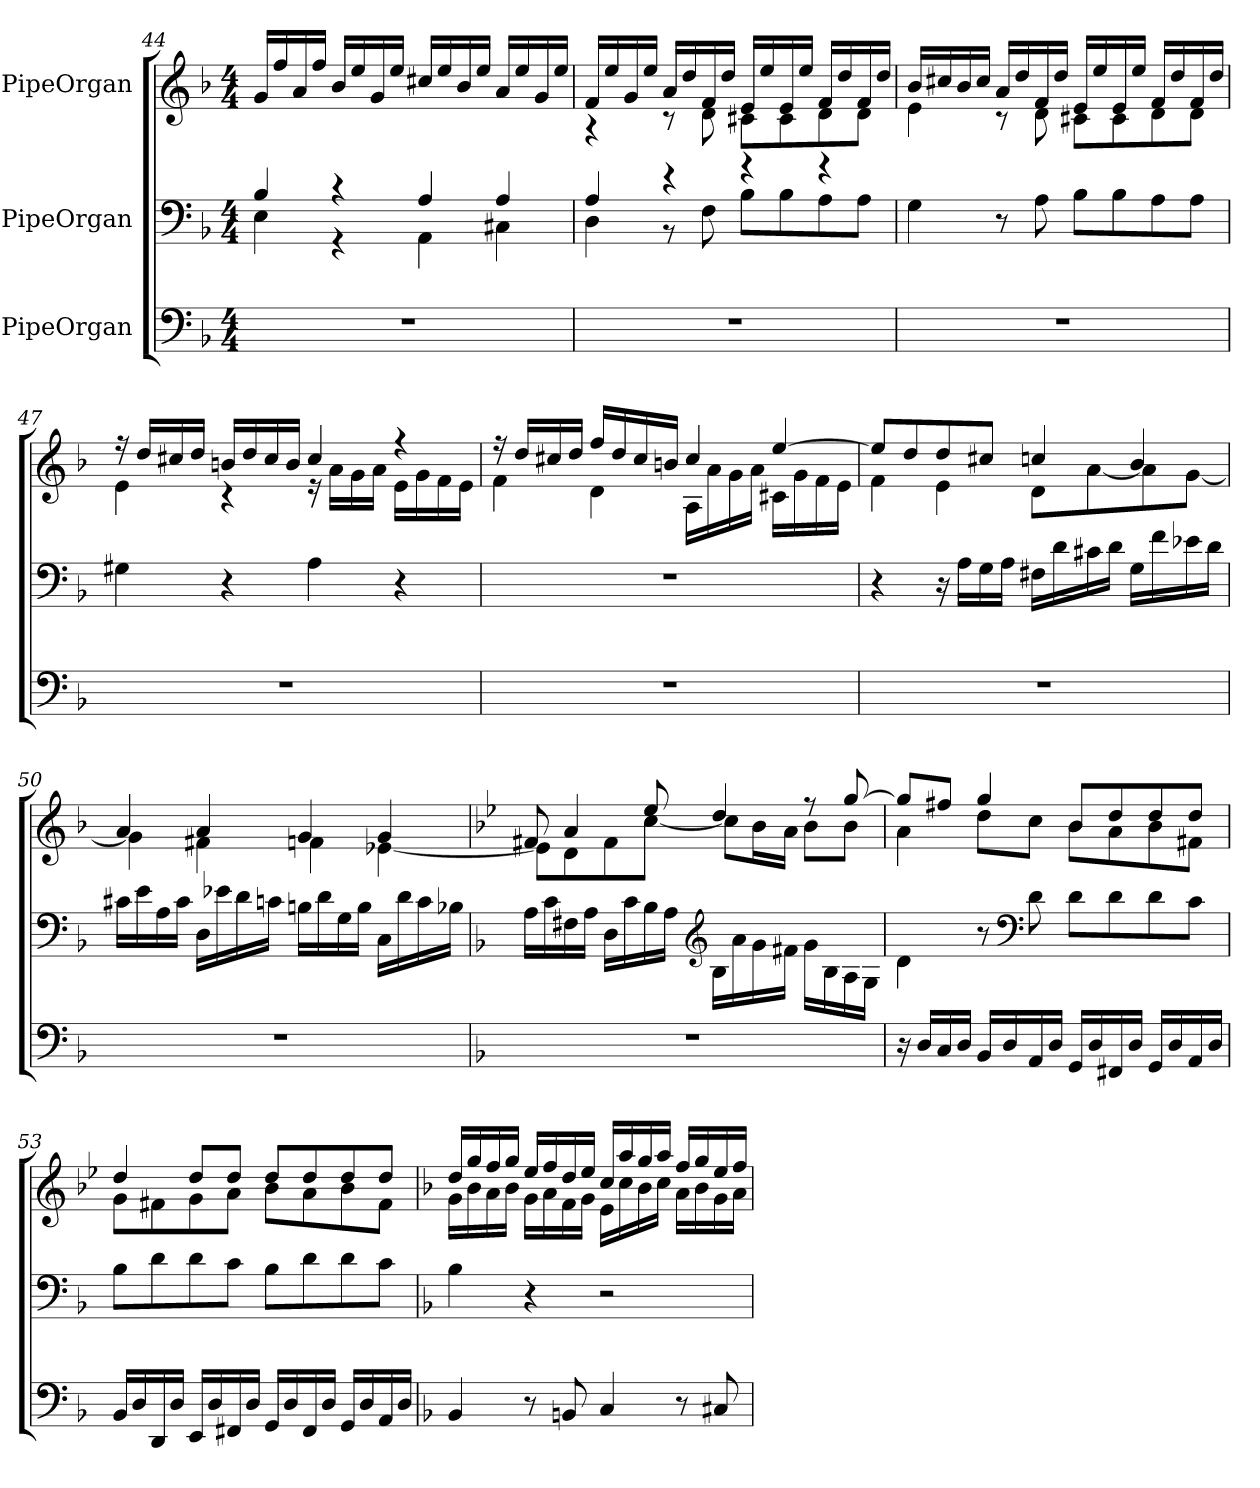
**kern	**kern	**kern
*part3	*part2	*part1
*staff3	*staff2	*staff1
*I"PipeOrgan	*I"PipeOrgan	*I"PipeOrgan
*clefF4	*clefF4	*clefG2
*k[b-]	*k[b-]	*k[b-]
*M4/4	*M4/4	*M4/4
=44	=44	=44
*	*^	*
1r	4B-/	4E\	16g/LL
.	.	.	16ff/
.	.	.	16a/
.	.	.	16ff/JJ
.	4r	4r	16b-/LL
.	.	.	16ee/
.	.	.	16g/
.	.	.	16ee/JJ
.	4A/	4AA\	16cc#X/LL
.	.	.	16ee/
.	.	.	16b-/
.	.	.	16ee/JJ
.	4A/	4C#X\	16a/LL
.	.	.	16ee/
.	.	.	16g/
.	.	.	16ee/JJ
=45	=45	=45	=45
*	*	*	*^
1r	4A/	4D\	16f/LL	4r
.	.	.	16ee/	.
.	.	.	16g/	.
.	.	.	16ee/JJ	.
.	4r	8r	16a/LL	8r
.	.	.	16dd/	.
.	.	8F\	16f/	8d\
.	.	.	16dd/JJ	.
.	4r	8B-\L	16e/LL	8c#X\L
.	.	.	16ee/	.
.	.	8B-\	16e/	8c#\
.	.	.	16ee/JJ	.
.	4r	8A\	16f/LL	8d\
.	.	.	16dd/	.
.	.	8A\J	16f/	8d\J
.	.	.	16dd/JJ	.
*	*v	*v	*	*
=46	=46	=46	=46
1r	4G\	16b-/LL	4e\
.	.	16cc#X/	.
.	.	16b-/	.
.	.	16cc#/JJ	.
.	8r	16a/LL	8r
.	.	16dd/	.
.	8A\	16f/	8d\
.	.	16dd/JJ	.
.	8B-\L	16e/LL	8c#X\L
.	.	16ee/	.
.	8B-\	16e/	8c#\
.	.	16ee/JJ	.
.	8A\	16f/LL	8d\
.	.	16dd/	.
.	8A\J	16f/	8d\J
.	.	16dd/JJ	.
=47	=47	=47	=47
1r	4G#X\	16r	4e\
.	.	16dd/LL	.
.	.	16cc#X/	.
.	.	16dd/JJ	.
.	4r	16bn/LL	4r
.	.	16dd/	.
.	.	16cc#/	.
.	.	16b/JJ	.
.	4A\	4cc#/	16r
.	.	.	16a\LL
.	.	.	16g\
.	.	.	16a\JJ
.	4r	4r	16e\LL
.	.	.	16g\
.	.	.	16f\
.	.	.	16e\JJ
=48	=48	=48	=48
1r	1r	16r	4f\
.	.	16dd/LL	.
.	.	16cc#X/	.
.	.	16dd/JJ	.
.	.	16ff/LL	4d\
.	.	16dd/	.
.	.	16cc#/	.
.	.	16bn/JJ	.
.	.	4cc#/	16A\LL
.	.	.	16a\
.	.	.	16g\
.	.	.	16a\JJ
.	.	[4ee/	16c#X\LL
.	.	.	16g\
.	.	.	16f\
.	.	.	16e\JJ
=49	=49	=49	=49
1r	4r	8ee/L]	4f\
.	.	8dd/	.
.	16r	8dd/	4e\
.	16A\LL	.	.
.	16G\	8cc#X/J	.
.	16A\JJ	.	.
.	16F#X\LL	4ccn/	8d\L
.	16d\	.	.
.	16c#X\	.	[8a\
.	16d\JJ	.	.
.	16G\LL	4b-/	8a\]
.	16f\	.	.
.	16e-X\	.	[8g\J
.	16d\JJ	.	.
=50	=50	=50	=50
1r	16c#X\LL	4a/	4g\]
.	16e\	.	.
.	16A\	.	.
.	16c#\JJ	.	.
.	16D\LL	4a/	4f#X\
.	16e-X\	.	.
.	16d\	.	.
.	16cn\JJ	.	.
.	16Bn\LL	4g/	4fn\
.	16d\	.	.
.	16G\	.	.
.	16B\JJ	.	.
.	16C\LL	4g/	[4e-X\
.	16d\	.	.
.	16c\	.	.
.	16B-X\JJ	.	.
=51	=51	=51	=51
*	*	*k[b-e-]	*
1r	16A\LL	8f#X/	8e-\L]
.	16c\	.	.
.	16F#X\	4a/	8d\
.	16A\JJ	.	.
.	16D\LL	.	8f#\
.	16c\	.	.
.	16B-\	8ee-/	[8cc\J
.	16A\JJ	.	.
*	*clefG2	*	*
.	16B-\LL	4dd/	8cc\L]
.	16a\	.	.
.	16g\	.	16b-\L
.	16f#X\JJ	.	16a\JJ
.	16g\LL	8r	8b-\L
.	16B-\	.	.
.	16A\	[8gg/	8b-\J
.	16G\JJ	.	.
=52	=52	=52	=52
16r	4d\	8gg/L]	4a\
16D/LL	.	.	.
16C/	.	8ff#X/J	.
16D/JJ	.	.	.
16BB-/LL	8r	4gg/	8dd\L
16D/	.	.	.
*	*clefF4	*	*
16AA/	8d\	.	8cc\J
16D/JJ	.	.	.
16GG/LL	8d\L	8b-/L	8b-\L
16D/	.	.	.
16FF#X/	8d\	8dd/	8a\
16D/JJ	.	.	.
16GG/LL	8d\	8dd/	8b-\
16D/	.	.	.
16AA/	8c\J	8dd/J	8f#X\J
16D/JJ	.	.	.
=53	=53	=53	=53
16BB-/LL	8B-\L	4dd/	8g\L
16D/	.	.	.
16DD/	8d\	.	8f#X\
16D/JJ	.	.	.
16EE/LL	8d\	8dd/L	8g\
16D/	.	.	.
16FF#X/	8c\J	8dd/J	8a\J
16D/JJ	.	.	.
16GG/LL	8B-\L	8dd/L	8b-\L
16D/	.	.	.
16FF#/	8d\	8dd/	8a\
16D/JJ	.	.	.
16GG/LL	8d\	8dd/	8b-\
16D/	.	.	.
16AA/	8c\J	8dd/J	8f#\J
16D/JJ	.	.	.
=54	=54	=54	=54
*	*	*k[b-]	*
4BB-/	4B-\	16dd/LL	16g\LL
.	.	16gg/	16b-\
.	.	16ff/	16a\
.	.	16gg/JJ	16b-\JJ
8r	4r	16ee/LL	16g\LL
.	.	16ff/	16a\
8BBn/	.	16dd/	16f\
.	.	16ee/JJ	16g\JJ
4C/	2r	16cc/LL	16e\LL
.	.	16aa/	16cc\
.	.	16gg/	16b-\
.	.	16aa/JJ	16cc\JJ
8r	.	16ff/LL	16a\LL
.	.	16gg/	16b-\
8C#X/	.	16ee/	16g\
.	.	16ff/JJ	16a\JJ
*	*	*v	*v
=	=	=
*-	*-	*-
